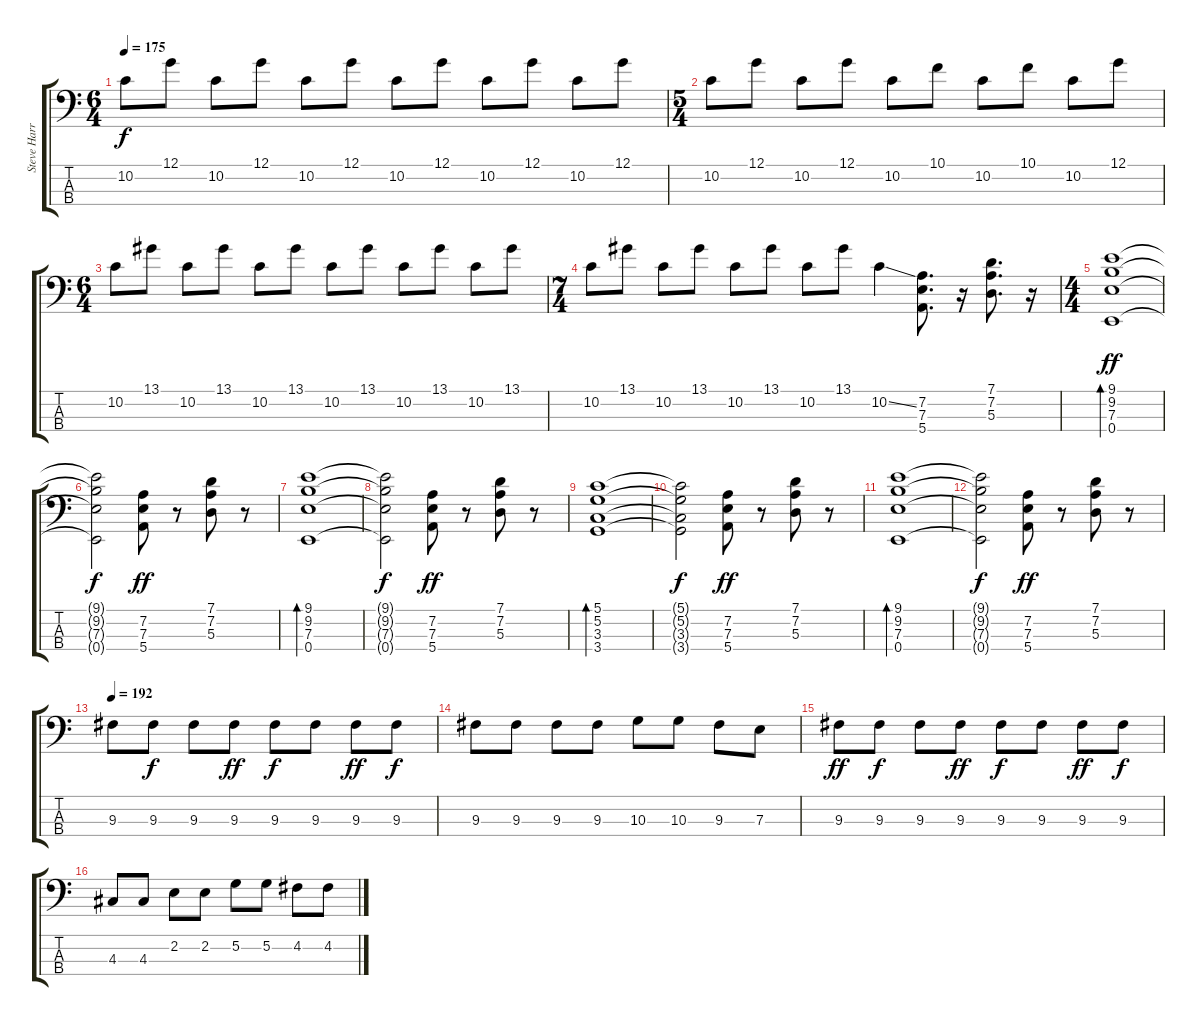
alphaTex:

\track ("Steve Harris" "Steve Harr") {instrument electricbassfinger}
\staff {score tabs}
\tuning (G2 D2 A1 E1) {hide}
\ts (6 4)
\tempo 175
\clef f4
\ks c
10.2.8{dy f} 12.1.8 10.2.8 12.1.8 10.2.8 12.1.8 10.2.8 12.1.8 10.2.8 12.1.8 10.2.8 12.1.8 |
\ts (5 4)
10.2.8 12.1.8 10.2.8 12.1.8 10.2.8 10.1.8 10.2.8 10.1.8 10.2.8 12.1.8 |
\ts (6 4)
10.2.8 13.1.8 10.2.8 13.1.8 10.2.8 13.1.8 10.2.8 13.1.8 10.2.8 13.1.8 10.2.8 13.1.8 |
\ts (7 4)
10.2.8 13.1.8 10.2.8 13.1.8 10.2.8 13.1.8 10.2.8 13.1.8 10.2{ss}.4 (7.2 7.3 5.4).8{d} r.16 (7.1 7.2 5.3).8{d} r.16 |
\ts (4 4)
(9.1 9.2 7.3 0.4).1{bd 120 dy ff} |
(9.1{t} 9.2{t} 7.3{t} 0.4{t}).2{dy f} (7.2 7.3 5.4).8{dy ff} r.8 (7.1 7.2 5.3).8 r.8 |
(9.1 9.2 7.3 0.4).1{bd 120} |
(9.1{t} 9.2{t} 7.3{t} 0.4{t}).2{dy f} (7.2 7.3 5.4).8{dy ff} r.8 (7.1 7.2 5.3).8 r.8 |
(5.1 5.2 3.3 3.4).1{bd 120} |
(5.1{t} 5.2{t} 3.3{t} 3.4{t}).2{dy f} (7.2 7.3 5.4).8{dy ff} r.8 (7.1 7.2 5.3).8 r.8 |
(9.1 9.2 7.3 0.4).1{bd 120} |
(9.1{t} 9.2{t} 7.3{t} 0.4{t}).2{dy f} (7.2 7.3 5.4).8{dy ff} r.8 (7.1 7.2 5.3).8 r.8 |
\tempo 192
9.3.8 9.3.8{dy f} 9.3.8 9.3.8{dy ff} 9.3.8{dy f} 9.3.8 9.3.8{dy ff} 9.3.8{dy f} |
9.3.8 9.3.8 9.3.8 9.3.8 10.3.8 10.3.8 9.3.8 7.3.8 |
9.3.8{dy ff} 9.3.8{dy f} 9.3.8 9.3.8{dy ff} 9.3.8{dy f} 9.3.8 9.3.8{dy ff} 9.3.8{dy f} |
4.3.8 4.3.8 2.2.8 2.2.8 5.2.8 5.2.8 4.2.8 4.2.8
